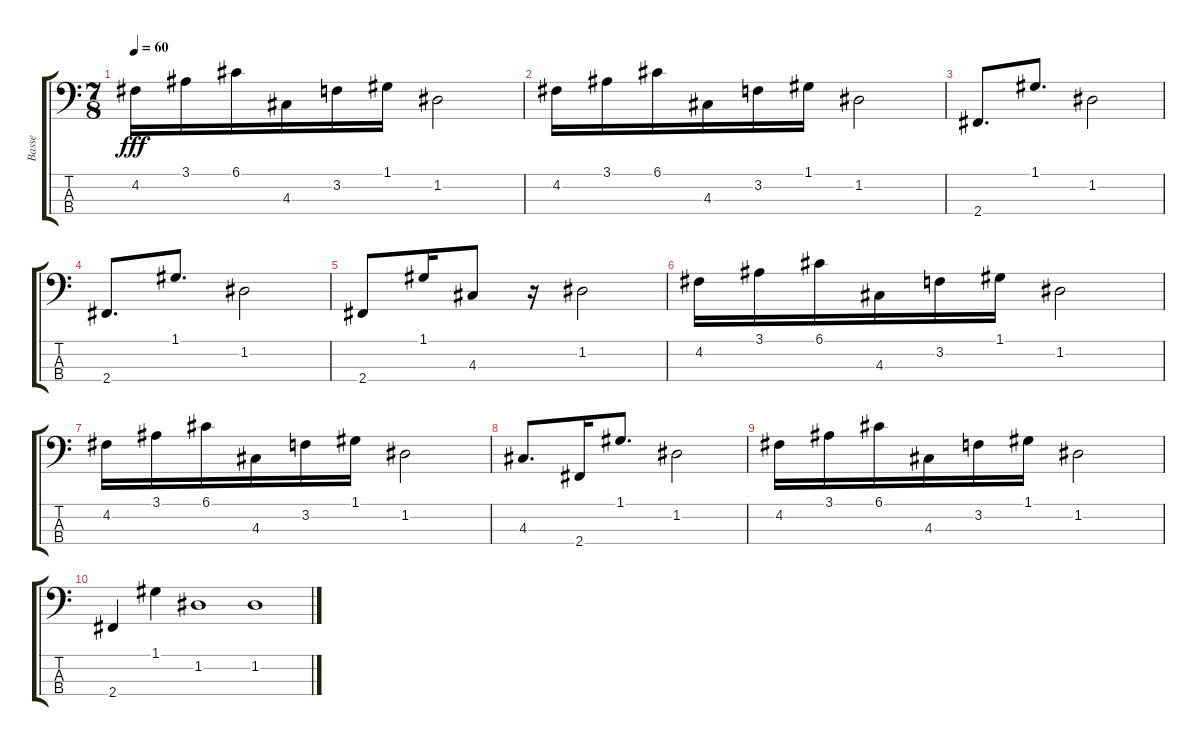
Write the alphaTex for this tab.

\track ("Basse" "Basse") {instrument electricbasspick}
\staff {score tabs}
\tuning (G2 D2 A1 E1) {hide}
\ts (7 8)
\tempo 60
\clef f4
\ks c
4.2.16{dy fff} 3.1.16 6.1.16 4.3.16 3.2.16 1.1.16 1.2.2 |
4.2.16 3.1.16 6.1.16 4.3.16 3.2.16 1.1.16 1.2.2 |
2.4.8{d} 1.1.8{d} 1.2.2 |
2.4.8{d} 1.1.8{d} 1.2.2 |
2.4.8 1.1.16 4.3.8 r.16 1.2.2 |
4.2.16 3.1.16 6.1.16 4.3.16 3.2.16 1.1.16 1.2.2 |
4.2.16{volume 0} 3.1.16 6.1.16 4.3.16 3.2.16 1.1.16 1.2.2 |
4.3.8{d} 2.4.16 1.1.8{d} 1.2.2 |
4.2.16 3.1.16 6.1.16 4.3.16 3.2.16 1.1.16 1.2.2 |
2.4.4 1.1.4 1.2.1 1.2.1
